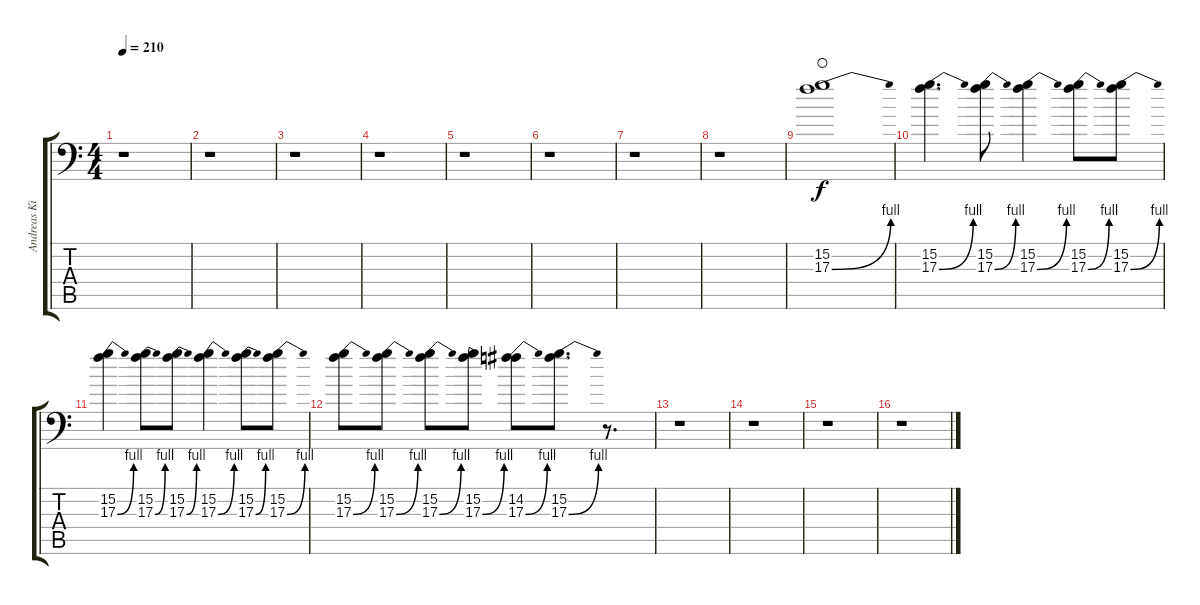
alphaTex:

\track ("Andreas Kisser" "Andreas Ki") {instrument overdrivenguitar}
\staff {score tabs}
\tuning (A3 E3 C3 G2 D2 A1) {hide}
\ts (4 4)
\tempo 210
\clef f4
\ks c
r.1{dy f} |
r.1 |
r.1 |
r.1 |
r.1 |
r.1 |
r.1 |
r.1 |
(15.2 17.3{be (bend 0 0 60 4)}).1{waho} |
(15.2 17.3{be (bend 0 0 60 4)}).4{d} (15.2 17.3{be (bend 0 0 60 4)}).8 (15.2 17.3{be (bend 0 0 60 4)}).4 (15.2 17.3{be (bend 0 0 60 4)}).8 (15.2 17.3{be (bend 0 0 60 4)}).8 |
(15.2 17.3{be (bend 0 0 60 4)}).4 (15.2 17.3{be (bend 0 0 60 4)}).8 (15.2 17.3{be (bend 0 0 60 4)}).8 (15.2 17.3{be (bend 0 0 60 4)}).4 (15.2 17.3{be (bend 0 0 60 4)}).8 (15.2 17.3{be (bend 0 0 60 4)}).8 |
(15.2 17.3{be (bend 0 0 60 4)}).8 (15.2 17.3{be (bend 0 0 60 4)}).8 (15.2 17.3{be (bend 0 0 60 4)}).8 (15.2 17.3{be (bend 0 0 60 4)}).8 (14.2 17.3{be (bend 0 0 60 4)}).8 (15.2 17.3{be (bend 0 0 60 4)}).8{d} r.8{d} |
r.1 |
r.1 |
r.1 |
r.1
